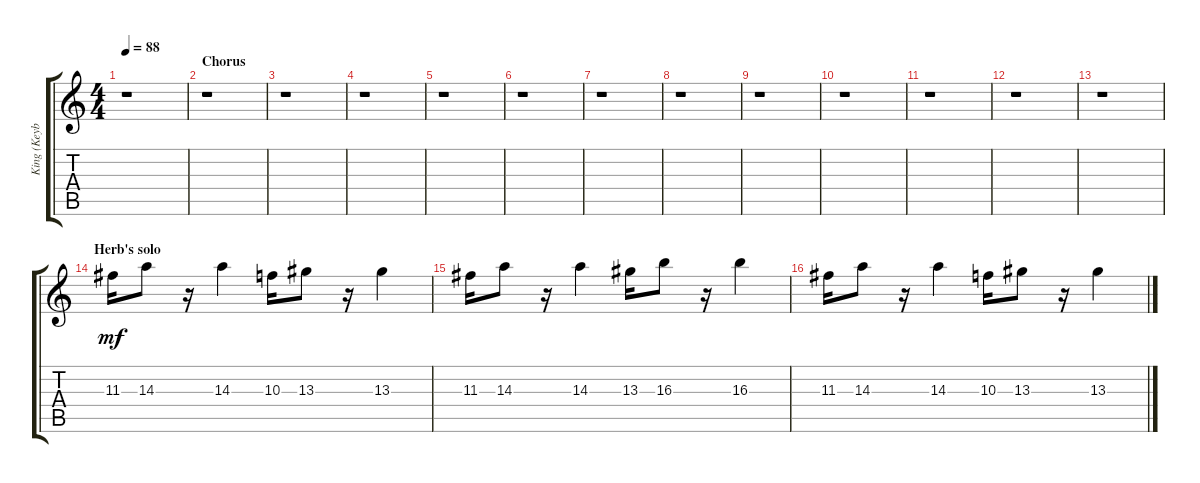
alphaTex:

\track ("King (KeybHigh)" "King (Keyb") {instrument stringensemble1}
\staff {score tabs}
\tuning (E5 B4 G4 D4 A3 E3) {hide}
\ts (4 4)
\tempo 88
\clef g2
\ks c
r.1{dy mf} |
\section ("" "Chorus")
r.1 |
r.1 |
r.1 |
r.1 |
r.1 |
r.1 |
r.1 |
r.1 |
r.1 |
r.1 |
r.1 |
r.1 |
\section ("" "Herb's solo")
11.3.16{volume 13 balance 8 instrument synthstrings1} 14.3.8 r.16 14.3.4 10.3.16 13.3.8 r.16 13.3.4 |
11.3.16 14.3.8 r.16 14.3.4 13.3.16 16.3.8 r.16 16.3.4 |
11.3.16 14.3.8 r.16 14.3.4 10.3.16 13.3.8 r.16 13.3.4
